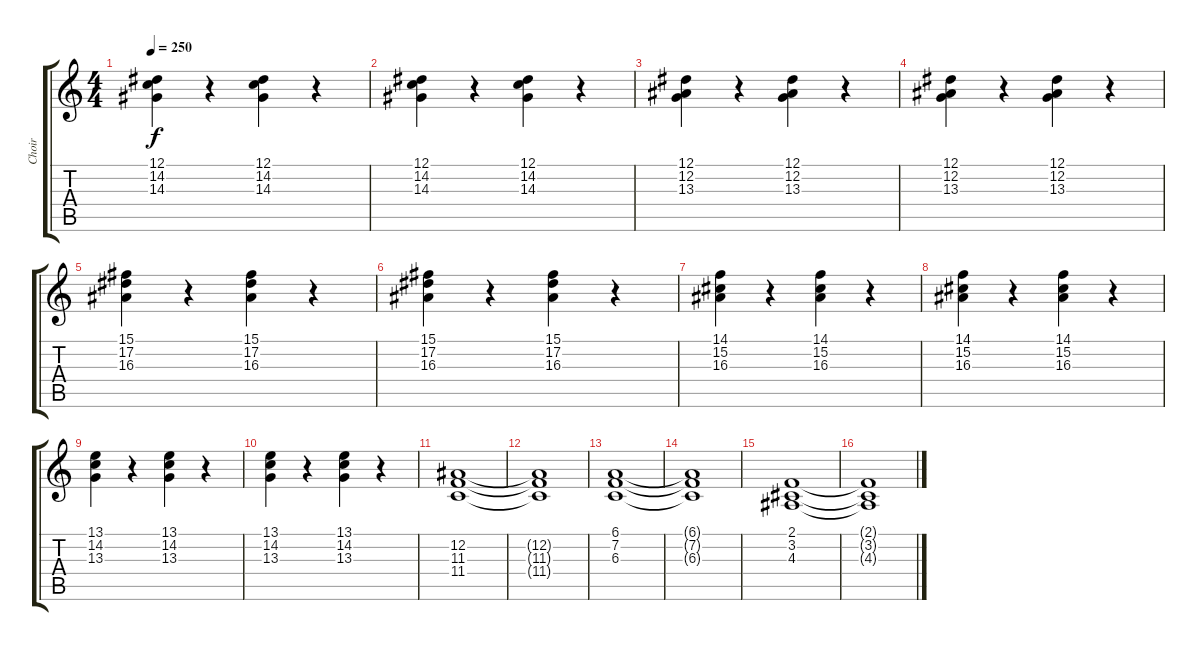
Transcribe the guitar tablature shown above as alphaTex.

\track ("Choir" "Choir") {instrument choiraahs}
\staff {score tabs}
\tuning (Eb4 Bb3 Gb3 Db3 Ab2 Eb2) {hide}
\ts (4 4)
\tempo 250
\clef g2
\ks c
(12.1 14.2 14.3).4{dy f} r.4 (12.1 14.2 14.3).4 r.4 |
(12.1 14.2 14.3).4 r.4 (12.1 14.2 14.3).4 r.4 |
(12.1 12.2 13.3).4 r.4 (12.1 12.2 13.3).4 r.4 |
(12.1 12.2 13.3).4 r.4 (12.1 12.2 13.3).4 r.4 |
(15.1 17.2 16.3).4 r.4 (15.1 17.2 16.3).4 r.4 |
(15.1 17.2 16.3).4 r.4 (15.1 17.2 16.3).4 r.4 |
(14.1 15.2 16.3).4 r.4 (14.1 15.2 16.3).4 r.4 |
(14.1 15.2 16.3).4 r.4 (14.1 15.2 16.3).4 r.4 |
(13.1 14.2 13.3).4 r.4 (13.1 14.2 13.3).4 r.4 |
(13.1 14.2 13.3).4 r.4 (13.1 14.2 13.3).4 r.4 |
(12.2 11.3 11.4).1 |
(12.2{t} 11.3{t} 11.4{t}).1 |
(6.1 7.2 6.3).1 |
(6.1{t} 7.2{t} 6.3{t}).1 |
(2.1 3.2 4.3).1 |
(2.1{t} 3.2{t} 4.3{t}).1
